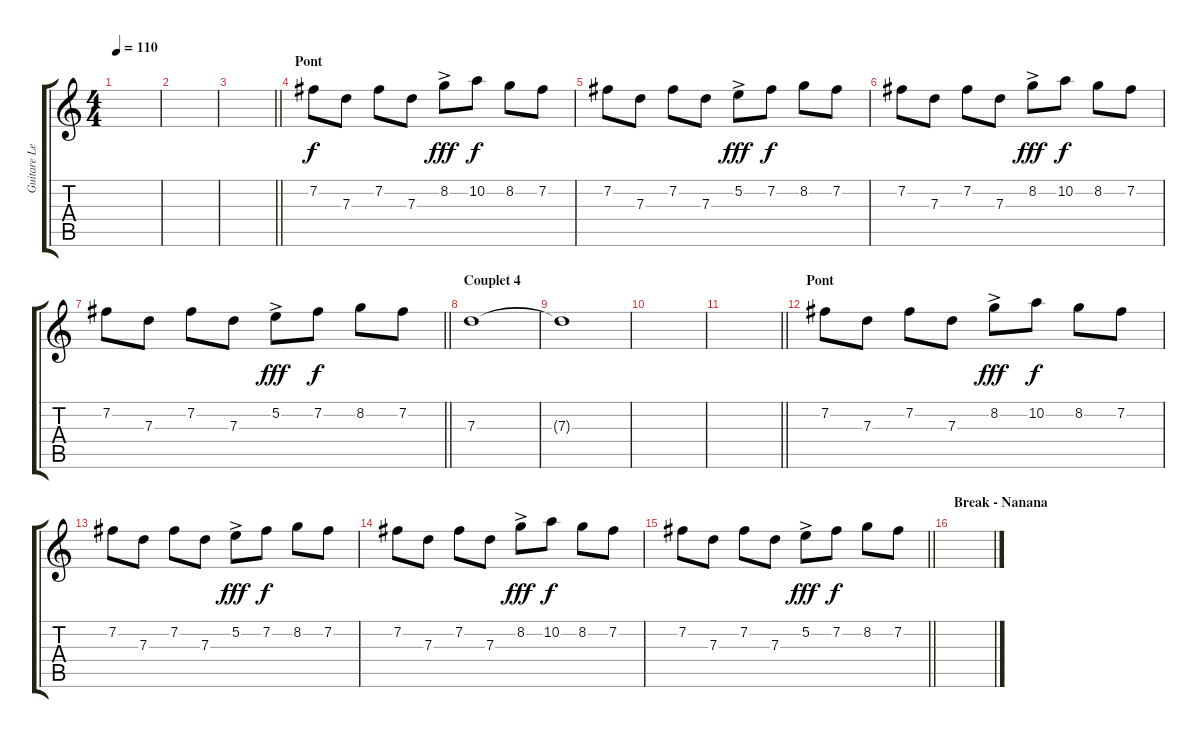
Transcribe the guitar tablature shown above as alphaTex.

\track ("Guitare Lead" "Guitare Le") {instrument overdrivenguitar}
\staff {score tabs}
\tuning (E4 B3 G3 D3 A2 E2) {hide}
\ts (4 4)
\tempo 110
\clef g2
\ks c
|
|
\barLineRight lightlight
|
\section ("" "Pont")
7.2.8{volume 15} 7.3.8 7.2.8 7.3.8 8.2{ac}.8{dy fff} 10.2.8{dy f} 8.2.8 7.2.8 |
7.2.8 7.3.8 7.2.8 7.3.8 5.2{ac}.8{dy fff} 7.2.8{dy f} 8.2.8 7.2.8 |
7.2.8 7.3.8 7.2.8 7.3.8 8.2{ac}.8{dy fff} 10.2.8{dy f} 8.2.8 7.2.8 |
\barLineRight lightlight
7.2.8 7.3.8 7.2.8 7.3.8 5.2{ac}.8{dy fff} 7.2.8{dy f} 8.2.8 7.2.8 |
\section ("" "Couplet 4")
7.3.1{volume 0} |
7.3{t}.1 |
|
\barLineRight lightlight
|
\section ("" "Pont")
7.2.8{volume 15} 7.3.8 7.2.8 7.3.8 8.2{ac}.8{dy fff} 10.2.8{dy f} 8.2.8 7.2.8 |
7.2.8 7.3.8 7.2.8 7.3.8 5.2{ac}.8{dy fff} 7.2.8{dy f} 8.2.8 7.2.8 |
7.2.8 7.3.8 7.2.8 7.3.8 8.2{ac}.8{dy fff} 10.2.8{dy f} 8.2.8 7.2.8 |
\barLineRight lightlight
7.2.8 7.3.8 7.2.8 7.3.8 5.2{ac}.8{dy fff} 7.2.8{dy f} 8.2.8 7.2.8 |
\section ("" "Break - Nanana")
